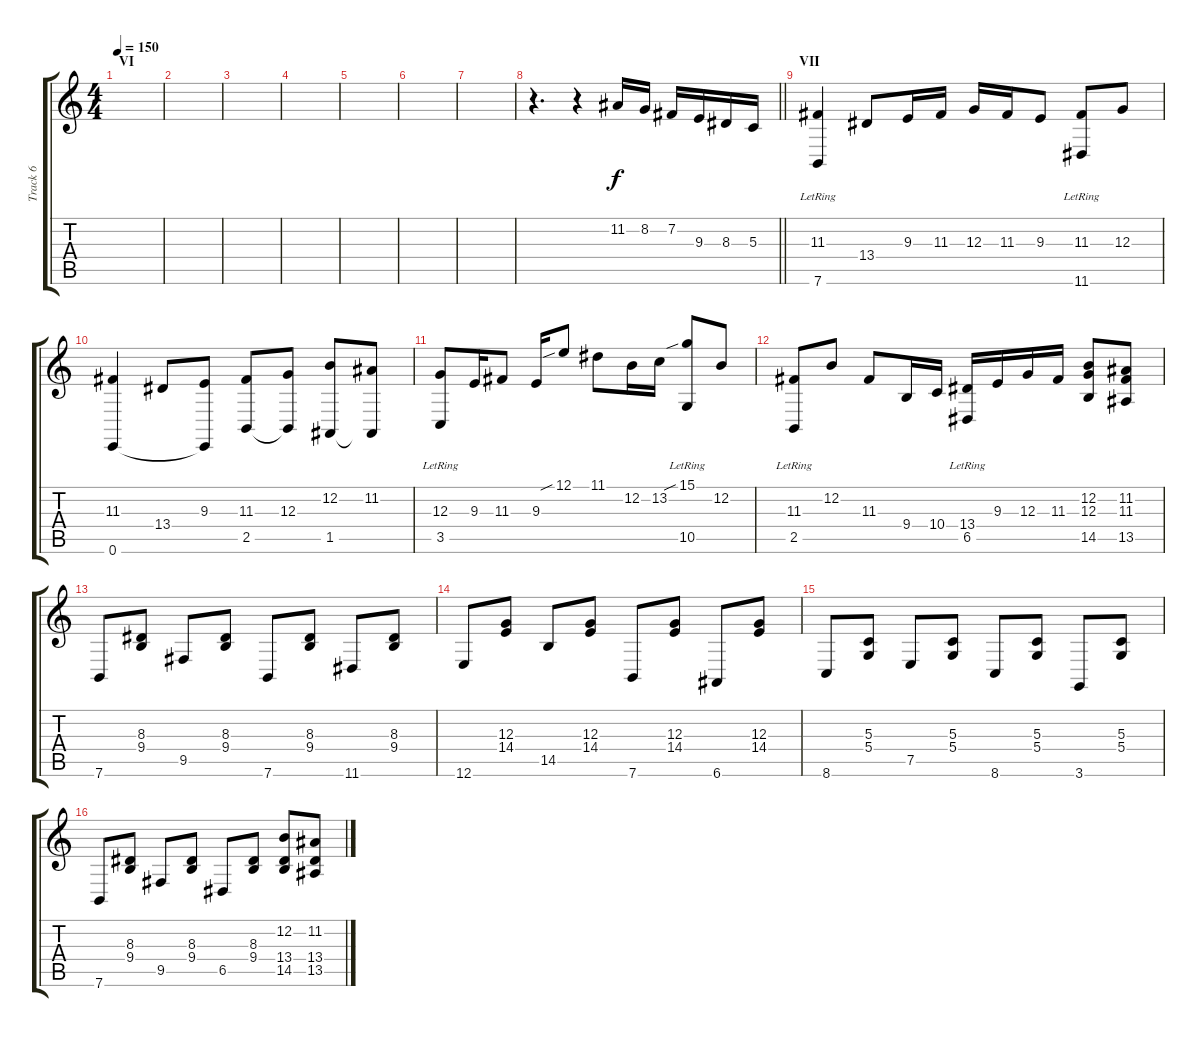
\track ("Track 6" "Track 6") {instrument lead2sawtooth}
\staff {score tabs}
\tuning (E4 B3 G3 D3 A2 E2) {hide}
\ts (4 4)
\section ("" "VI")
\tempo 150
\clef g2
\ks c
|
|
|
|
|
|
|
\barLineRight lightlight
r.4{d} r.4 11.2.16{instrument sitar} 8.2.16 7.2.16 9.3.16 8.3.16 5.3.16 |
\section ("" "VII")
(11.3 7.6{lr}).4{instrument sitar} 13.4.8 9.3.16 11.3.16 12.3.16 11.3.16 9.3.8 (11.3 11.6{lr}).8 12.3.8 |
(11.3 0.6).4 13.4.8 (9.3 0.6{t}).8 (11.3 2.5).8 (12.3 2.5{t}).8 (12.2 1.5).8 (11.2 1.5{t}).8 |
(12.3 3.5{lr}).8 9.3.16 11.3.8 9.3.16 12.1{sib}.8 11.1.8 12.2.16 13.2.16 (15.1{sib} 10.5{lr}).8 12.2.8 |
(11.3 2.5{lr}).8 12.2.8 11.3.8 9.4.16 10.4.16 (13.4 6.5{lr}).16 9.3.16 12.3.16 11.3.16 (12.2 12.3 14.5).8 (11.2 11.3 13.5).8 |
7.6.8{instrument acousticgrandpiano} (8.3 9.4).8 9.5.8 (8.3 9.4).8 7.6.8 (8.3 9.4).8 11.6.8 (8.3 9.4).8 |
12.6.8 (12.3 14.4).8 14.5.8 (12.3 14.4).8 7.6.8 (12.3 14.4).8 6.6.8 (12.3 14.4).8 |
8.6.8 (5.3 5.4).8 7.5.8 (5.3 5.4).8 8.6.8 (5.3 5.4).8 3.6.8 (5.3 5.4).8 |
7.6.8 (8.3 9.4).8 9.5.8 (8.3 9.4).8 6.5.8 (8.3 9.4).8 (12.2 13.4 14.5).8 (11.2 13.4 13.5).8
